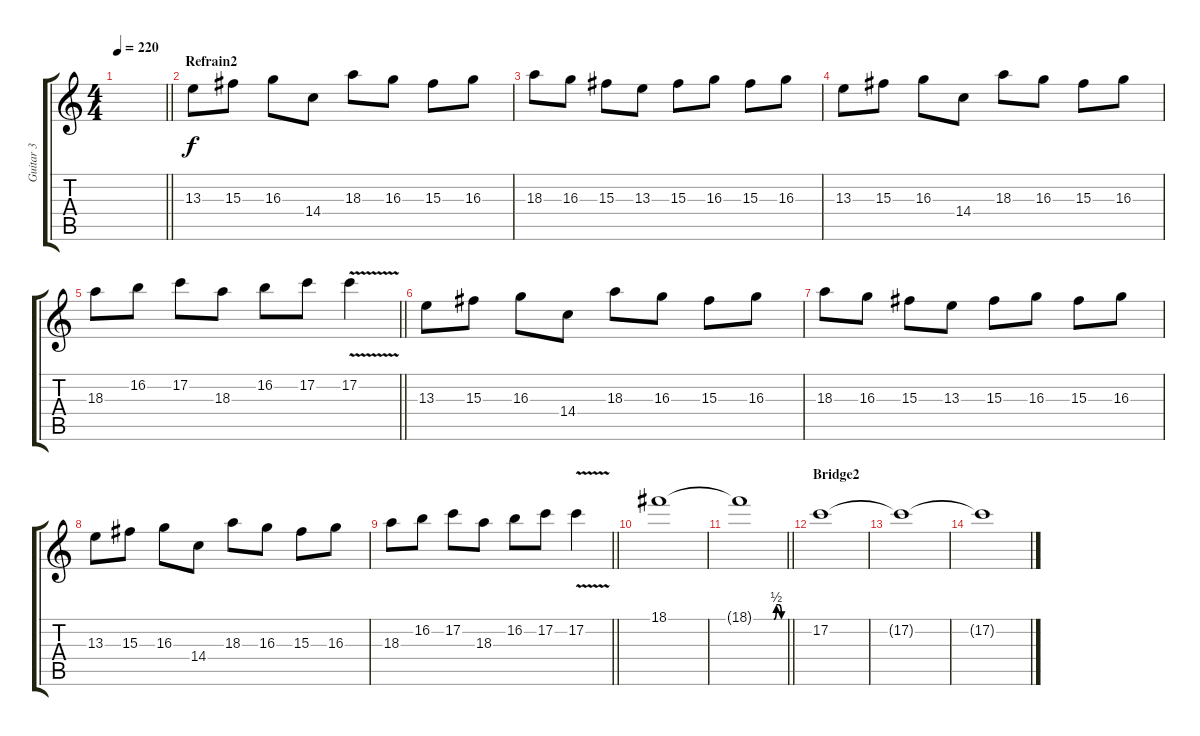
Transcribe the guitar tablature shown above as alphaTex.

\track ("Guitar 3" "Guitar 3") {instrument distortionguitar}
\staff {score tabs}
\tuning (C4 G3 Eb3 Bb2 F2 C2) {hide}
\ts (4 4)
\tempo 220
\clef g2
\barLineRight lightlight
\ks c
|
\section ("" "Refrain2")
13.3.8{volume 7} 15.3.8 16.3.8 14.4.8 18.3.8 16.3.8 15.3.8 16.3.8 |
18.3.8 16.3.8 15.3.8 13.3.8 15.3.8 16.3.8 15.3.8 16.3.8 |
13.3.8 15.3.8 16.3.8 14.4.8 18.3.8 16.3.8 15.3.8 16.3.8 |
\barLineRight lightlight
18.3.8 16.2.8 17.2.8 18.3.8 16.2.8 17.2.8 17.2{v}.4 |
13.3.8{volume 4} 15.3.8 16.3.8 14.4.8 18.3.8 16.3.8 15.3.8 16.3.8 |
18.3.8 16.3.8 15.3.8 13.3.8 15.3.8 16.3.8 15.3.8 16.3.8 |
13.3.8 15.3.8 16.3.8 14.4.8 18.3.8 16.3.8 15.3.8 16.3.8 |
\barLineRight lightlight
18.3.8 16.2.8 17.2.8 18.3.8 16.2.8 17.2.8 17.2{v}.4 |
18.1.1{volume 7} |
\barLineRight lightlight
18.1{be (custom 0 0 40 0 45 2 50 2 55 0 60 0) t}.1 |
\section ("" "Bridge2")
17.2.1 |
17.2{t}.1 |
17.2{t}.1
